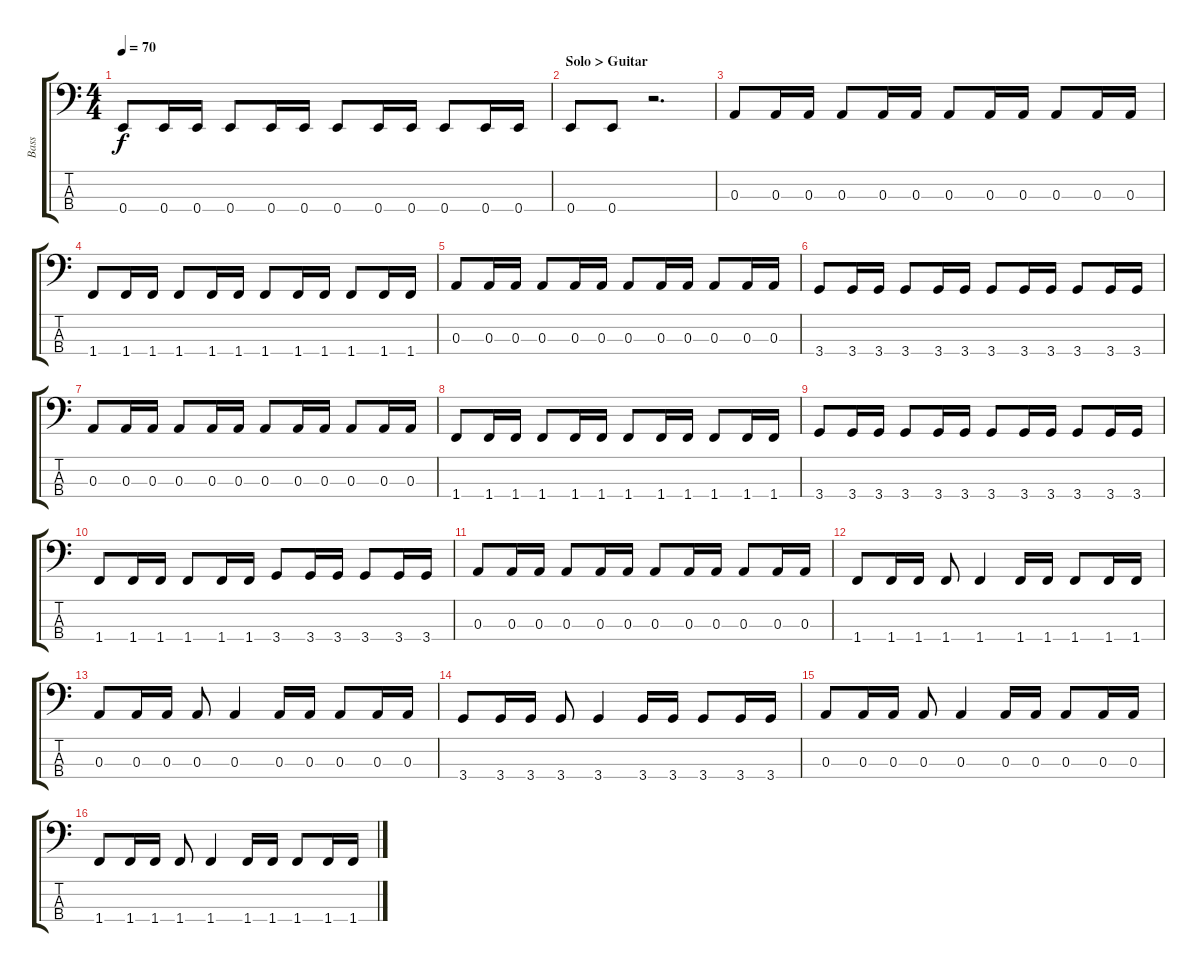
\track ("Bass" "Bass") {instrument electricbassfinger}
\staff {score tabs}
\tuning (G2 D2 A1 E1) {hide}
\ts (4 4)
\tempo 70
\clef f4
\ks c
0.4.8{dy f} 0.4.16 0.4.16 0.4.8 0.4.16 0.4.16 0.4.8 0.4.16 0.4.16 0.4.8 0.4.16 0.4.16 |
\section ("" "Solo > Guitar")
0.4.8 0.4.8 r.2{d} |
0.3.8 0.3.16 0.3.16 0.3.8 0.3.16 0.3.16 0.3.8 0.3.16 0.3.16 0.3.8 0.3.16 0.3.16 |
1.4.8 1.4.16 1.4.16 1.4.8 1.4.16 1.4.16 1.4.8 1.4.16 1.4.16 1.4.8 1.4.16 1.4.16 |
0.3.8 0.3.16 0.3.16 0.3.8 0.3.16 0.3.16 0.3.8 0.3.16 0.3.16 0.3.8 0.3.16 0.3.16 |
3.4.8 3.4.16 3.4.16 3.4.8 3.4.16 3.4.16 3.4.8 3.4.16 3.4.16 3.4.8 3.4.16 3.4.16 |
0.3.8 0.3.16 0.3.16 0.3.8 0.3.16 0.3.16 0.3.8 0.3.16 0.3.16 0.3.8 0.3.16 0.3.16 |
1.4.8 1.4.16 1.4.16 1.4.8 1.4.16 1.4.16 1.4.8 1.4.16 1.4.16 1.4.8 1.4.16 1.4.16 |
3.4.8 3.4.16 3.4.16 3.4.8 3.4.16 3.4.16 3.4.8 3.4.16 3.4.16 3.4.8 3.4.16 3.4.16 |
1.4.8 1.4.16 1.4.16 1.4.8 1.4.16 1.4.16 3.4.8 3.4.16 3.4.16 3.4.8 3.4.16 3.4.16 |
0.3.8 0.3.16 0.3.16 0.3.8 0.3.16 0.3.16 0.3.8 0.3.16 0.3.16 0.3.8 0.3.16 0.3.16 |
1.4.8 1.4.16 1.4.16 1.4.8 1.4.4 1.4.16 1.4.16 1.4.8 1.4.16 1.4.16 |
0.3.8 0.3.16 0.3.16 0.3.8 0.3.4 0.3.16 0.3.16 0.3.8 0.3.16 0.3.16 |
3.4.8 3.4.16 3.4.16 3.4.8 3.4.4 3.4.16 3.4.16 3.4.8 3.4.16 3.4.16 |
0.3.8 0.3.16 0.3.16 0.3.8 0.3.4 0.3.16 0.3.16 0.3.8 0.3.16 0.3.16 |
1.4.8 1.4.16 1.4.16 1.4.8 1.4.4 1.4.16 1.4.16 1.4.8 1.4.16 1.4.16
